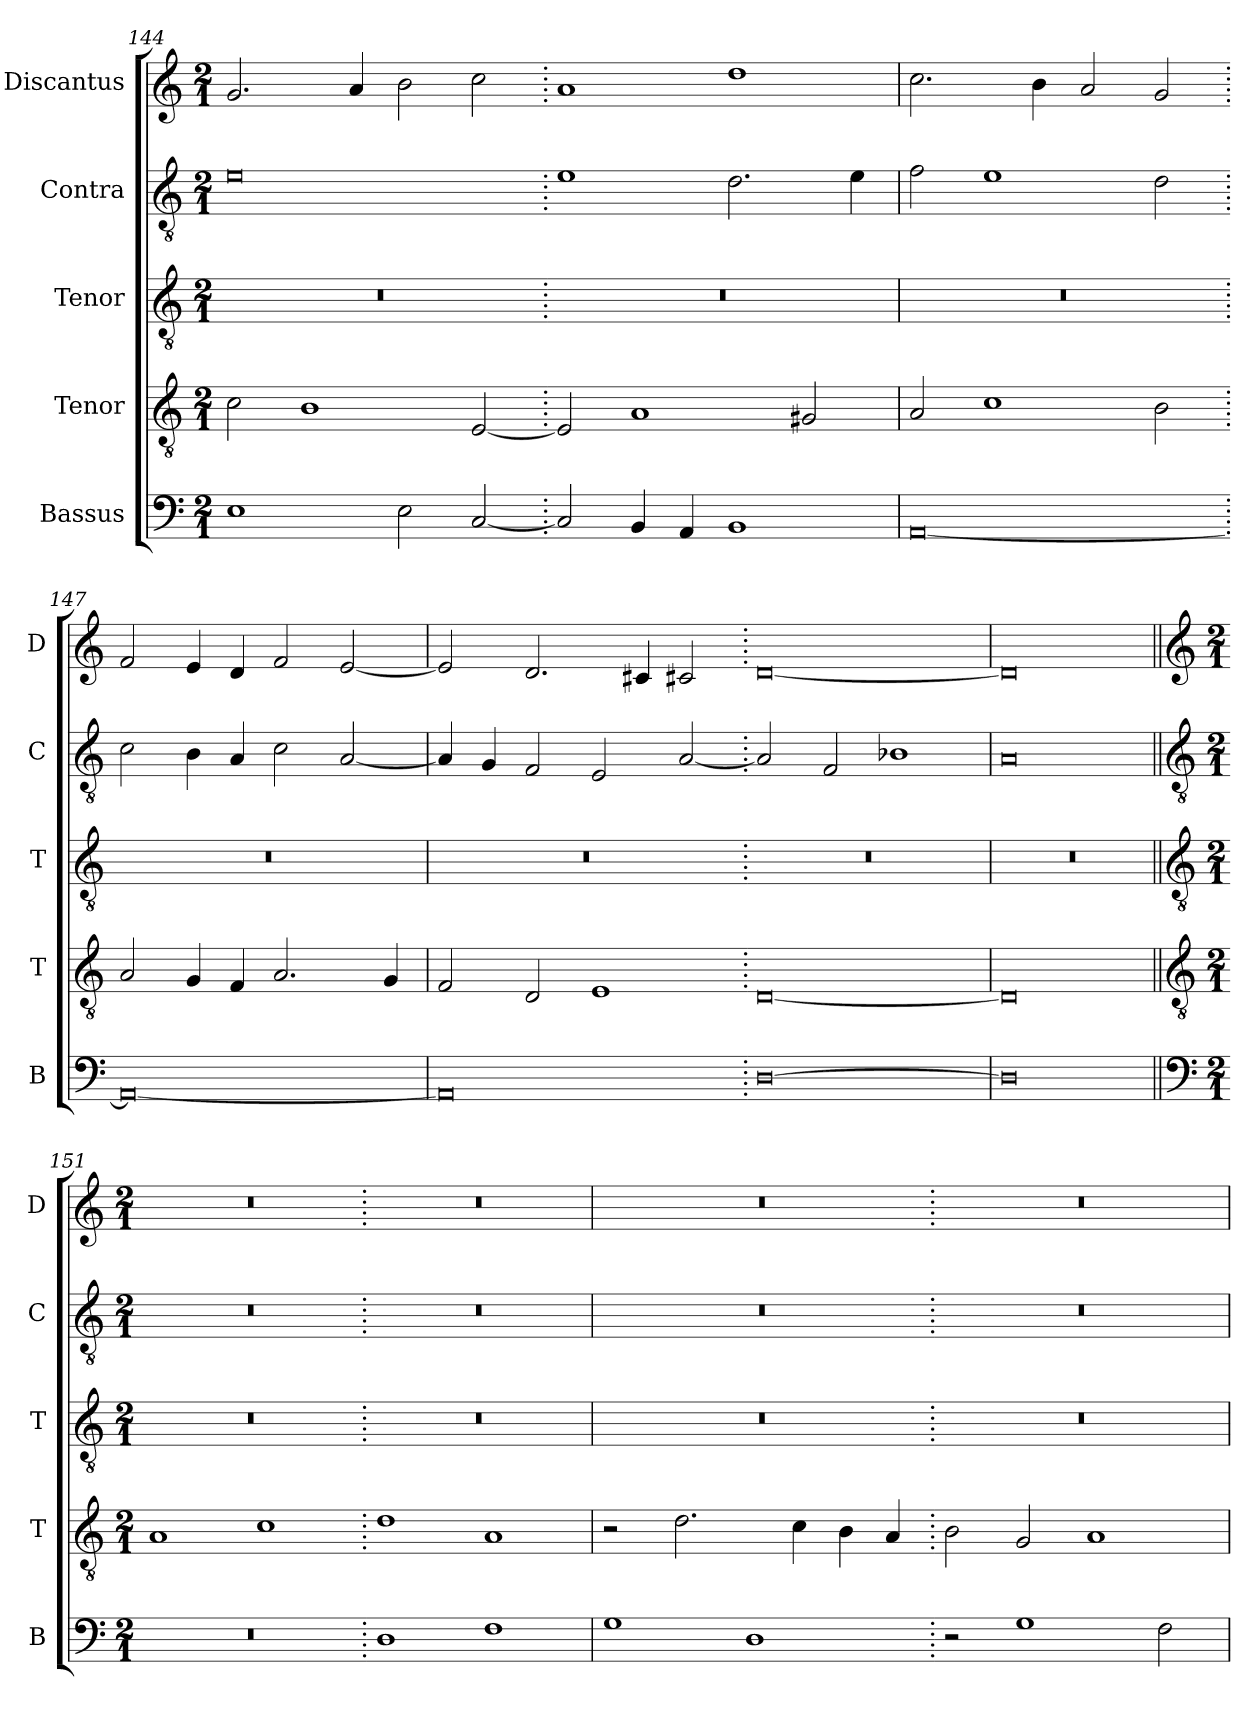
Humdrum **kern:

**kern	**kern	**kern	**kern	**kern
*part5	*part4	*part3	*part2	*part1
*staff5	*staff4	*staff3	*staff2	*staff1
*I"Bassus	*I"Tenor	*I"Tenor	*I"Contra	*I"Discantus
*I'B	*I'T	*I'T	*I'C	*I'D
*clefF4	*clefGv2	*clefGv2	*clefGv2	*clefG2
*k[]	*k[]	*k[]	*k[]	*k[]
*M2/1	*M2/1	*M2/1	*M2/1	*M2/1
=144	=144	=144	=144	=144
1E	2c\	0r	0e	2.g/
.	1B	.	.	.
.	.	.	.	4a/
2E\	.	.	.	2b\
[2C/	[2E/	.	.	2cc\
=145.	=145.	=145.	=145.	=145.
2C/]	2E/]	0r	1e	1a
4BB/	1A	.	.	.
4AA/	.	.	.	.
1BB	.	.	2.d\	1dd
.	2G#X/	.	.	.
.	.	.	4e\	.
=146	=146	=146	=146	=146
[0AA	2A/	0r	2f\	2.cc\
.	1c	.	1e	.
.	.	.	.	4b\
.	.	.	.	2a/
.	2B\	.	2d\	2g/
=147.	=147.	=147.	=147.	=147.
0AA_	2A/	0r	2c\	2f/
.	4G/	.	4B\	4e/
.	4F/	.	4A/	4d/
.	2.A/	.	2c\	2f/
.	.	.	[2A/	[2e/
.	4G/	.	.	.
=148	=148	=148	=148	=148
0AA]	2F/	0r	4A/]	2e/]
.	.	.	4G/	.
.	2D/	.	2F/	2.d/
.	1E	.	2E/	.
.	.	.	.	4c#X/
.	.	.	[2A/	2c#X/
=149.	=149.	=149.	=149.	=149.
[0D	[0D	0r	2A/]	[0d
.	.	.	2F/	.
.	.	.	1B-X	.
=150	=150	=150	=150	=150
0D]	0D]	0r	0A	0d]
!!LO:LB:g=z
=151||	=151||	=151||	=151||	=151||
*clefF4	*clefGv2	*clefGv2	*clefGv2	*clefG2
*k[]	*k[]	*k[]	*k[]	*k[]
*M2/1	*M2/1	*M2/1	*M2/1	*M2/1
0r	1A	0r	0r	0r
.	1c	.	.	.
=152.	=152.	=152.	=152.	=152.
1D	1d	0r	0r	0r
1F	1A	.	.	.
=153	=153	=153	=153	=153
1G	2r	0r	0r	0r
.	2.d\	.	.	.
1D	.	.	.	.
.	4c\	.	.	.
.	4B\	.	.	.
.	4A/	.	.	.
=154.	=154.	=154.	=154.	=154.
2r	2B\	0r	0r	0r
1G	2G/	.	.	.
.	1A	.	.	.
2F\	.	.	.	.
=	=	=	=	=
*-	*-	*-	*-	*-
